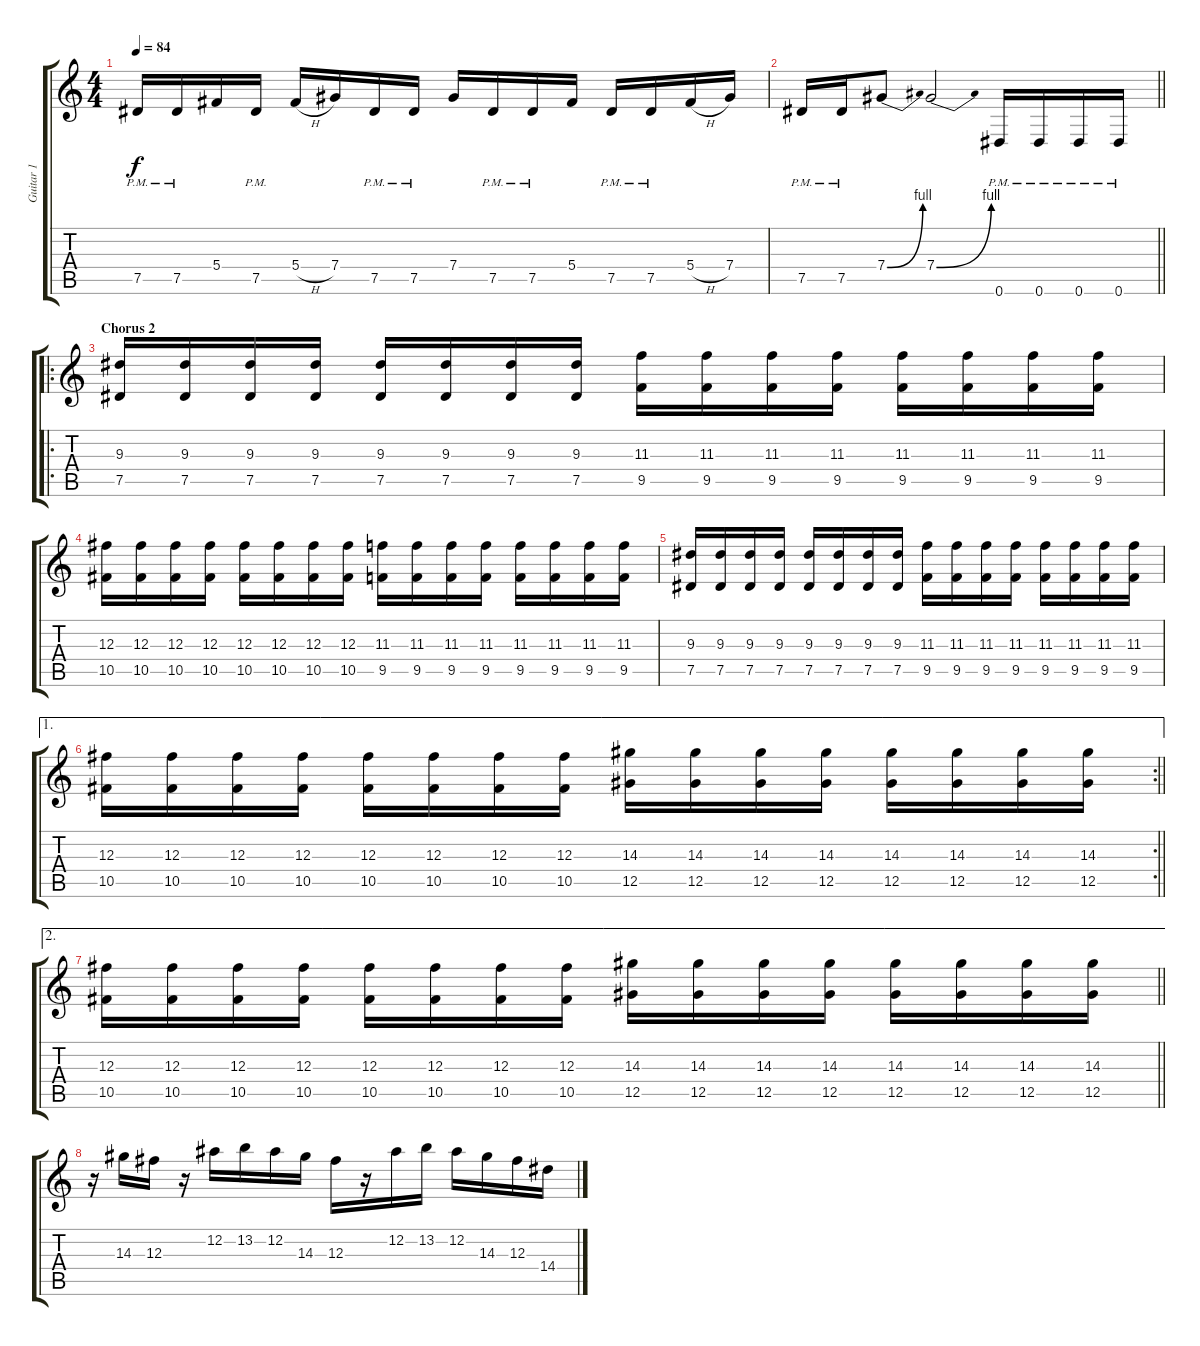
\track ("Guitar 1" "Guitar 1") {instrument electricguitarclean}
\staff {score tabs}
\tuning (Eb4 Bb3 Gb3 Db3 Ab2 Eb2) {hide}
\ts (4 4)
\tempo 84
\clef g2
\ks c
7.5{pm}.16{dy f} 7.5{pm}.16 5.4.16 7.5{pm}.16 5.4{h}.16 7.4.16 7.5{pm}.16 7.5{pm}.16 7.4.16 7.5{pm}.16 7.5{pm}.16 5.4.16 7.5{pm}.16 7.5{pm}.16 5.4{h}.16 7.4.16 |
\barLineRight lightlight
7.5{pm}.16 7.5{pm}.16 7.4{be (bend 0 0 60 4)}.8 7.4{be (bend 0 0 60 4)}.2 0.6{pm}.16 0.6{pm}.16 0.6{pm}.16 0.6{pm}.16 |
\ro
\section ("" "Chorus 2")
(9.3 7.5).16 (9.3 7.5).16 (9.3 7.5).16 (9.3 7.5).16 (9.3 7.5).16 (9.3 7.5).16 (9.3 7.5).16 (9.3 7.5).16 (11.3 9.5).16 (11.3 9.5).16 (11.3 9.5).16 (11.3 9.5).16 (11.3 9.5).16 (11.3 9.5).16 (11.3 9.5).16 (11.3 9.5).16 |
(12.3 10.5).16 (12.3 10.5).16 (12.3 10.5).16 (12.3 10.5).16 (12.3 10.5).16 (12.3 10.5).16 (12.3 10.5).16 (12.3 10.5).16 (11.3 9.5).16 (11.3 9.5).16 (11.3 9.5).16 (11.3 9.5).16 (11.3 9.5).16 (11.3 9.5).16 (11.3 9.5).16 (11.3 9.5).16 |
(9.3 7.5).16 (9.3 7.5).16 (9.3 7.5).16 (9.3 7.5).16 (9.3 7.5).16 (9.3 7.5).16 (9.3 7.5).16 (9.3 7.5).16 (11.3 9.5).16 (11.3 9.5).16 (11.3 9.5).16 (11.3 9.5).16 (11.3 9.5).16 (11.3 9.5).16 (11.3 9.5).16 (11.3 9.5).16 |
\ae 1
\rc 2
\barLineRight lightlight
(12.3 10.5).16 (12.3 10.5).16 (12.3 10.5).16 (12.3 10.5).16 (12.3 10.5).16 (12.3 10.5).16 (12.3 10.5).16 (12.3 10.5).16 (14.3 12.5).16 (14.3 12.5).16 (14.3 12.5).16 (14.3 12.5).16 (14.3 12.5).16 (14.3 12.5).16 (14.3 12.5).16 (14.3 12.5).16 |
\ae 2
\barLineRight lightlight
(12.3 10.5).16 (12.3 10.5).16 (12.3 10.5).16 (12.3 10.5).16 (12.3 10.5).16 (12.3 10.5).16 (12.3 10.5).16 (12.3 10.5).16 (14.3 12.5).16 (14.3 12.5).16 (14.3 12.5).16 (14.3 12.5).16 (14.3 12.5).16 (14.3 12.5).16 (14.3 12.5).16 (14.3 12.5).16 |
r.16 14.3.16 12.3.16 r.16 12.2.16 13.2.16 12.2.16 14.3.16 12.3.16 r.16 12.2.16 13.2.16 12.2.16 14.3.16 12.3.16 14.4.16
